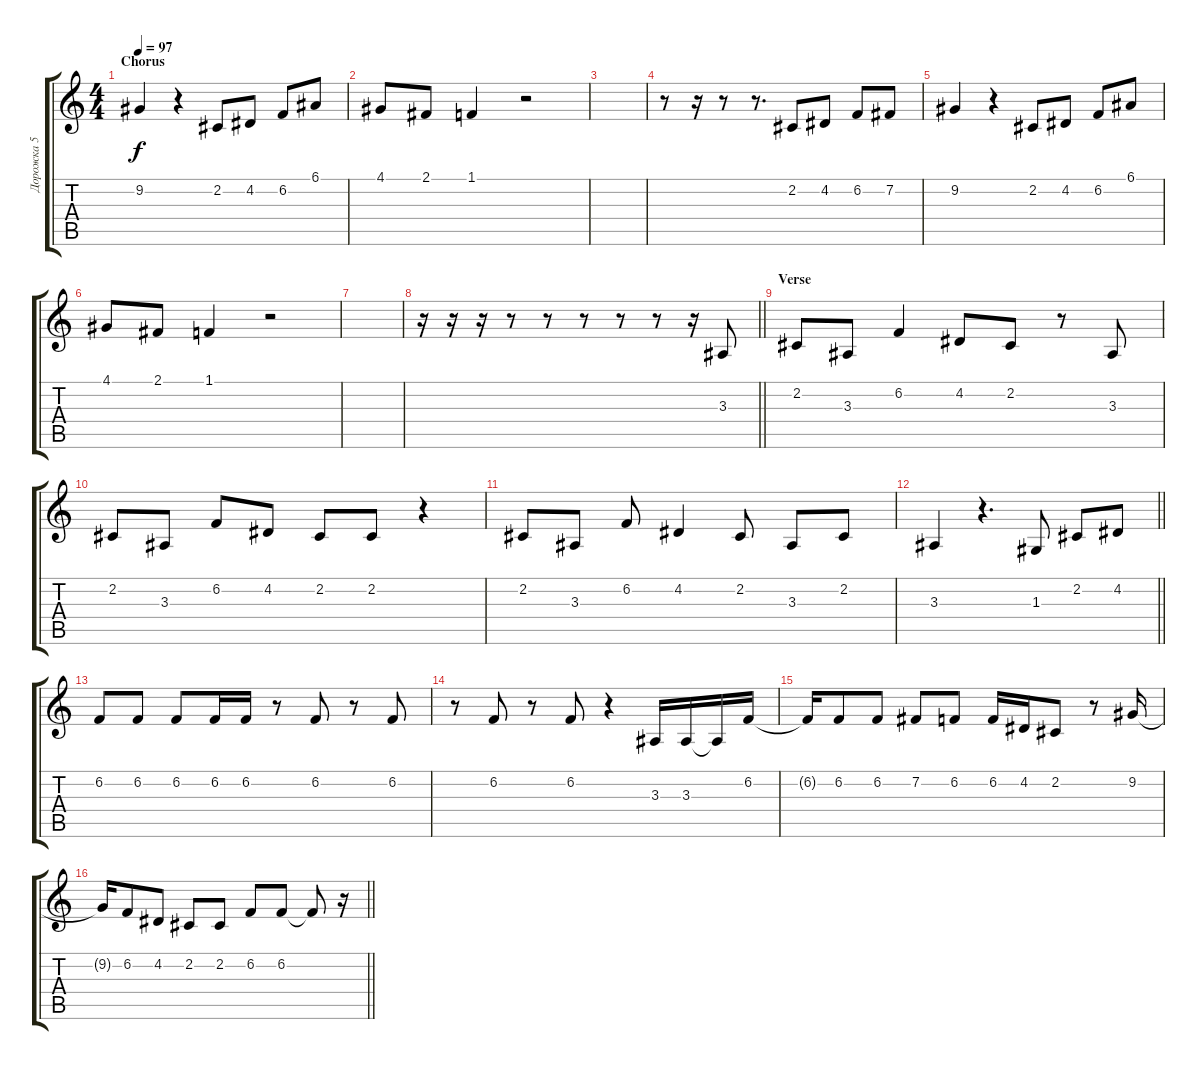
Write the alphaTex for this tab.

\track ("Дорожка 5" "Дорожка 5") {instrument altosax}
\staff {score tabs}
\tuning (E4 B3 G3 D3 A2 E2) {hide}
\ts (4 4)
\section ("" "Сhorus")
\tempo 97
\clef g2
\ks c
9.2.4{dy f} r.4 2.2.8 4.2.8 6.2.8 6.1.8 |
4.1.8 2.1.8 1.1.4 r.2 |
|
r.8 r.16 r.8 r.8{d} 2.2.8 4.2.8 6.2.8 7.2.8 |
9.2.4 r.4 2.2.8 4.2.8 6.2.8 6.1.8 |
4.1.8 2.1.8 1.1.4 r.2 |
|
\barLineRight lightlight
r.16 r.16 r.16 r.8 r.8 r.8 r.8 r.8 r.16 3.3.8 |
\section ("" "Verse")
2.2.8 3.3.8 6.2.4 4.2.8 2.2.8 r.8 3.3.8 |
2.2.8 3.3.8 6.2.8 4.2.8 2.2.8 2.2.8 r.4 |
2.2.8 3.3.8 6.2.8 4.2.4 2.2.8 3.3.8 2.2.8 |
\barLineRight lightlight
3.3.4 r.4{d} 1.3.8 2.2.8 4.2.8 |
6.2.8 6.2.8 6.2.8 6.2.16 6.2.16 r.8 6.2.8 r.8 6.2.8 |
r.8 6.2.8 r.8 6.2.8 r.4 3.3.16 3.3.16 3.3{t}.16 6.2.16 |
6.2{t}.16 6.2.8 6.2.8 7.2.8 6.2.8 6.2.16 4.2.16 2.2.8 r.8 9.2.16 |
\barLineRight lightlight
9.2{t}.16 6.2.8 4.2.8 2.2.8 2.2.8 6.2.8 6.2.8 6.2{t}.8 r.16
